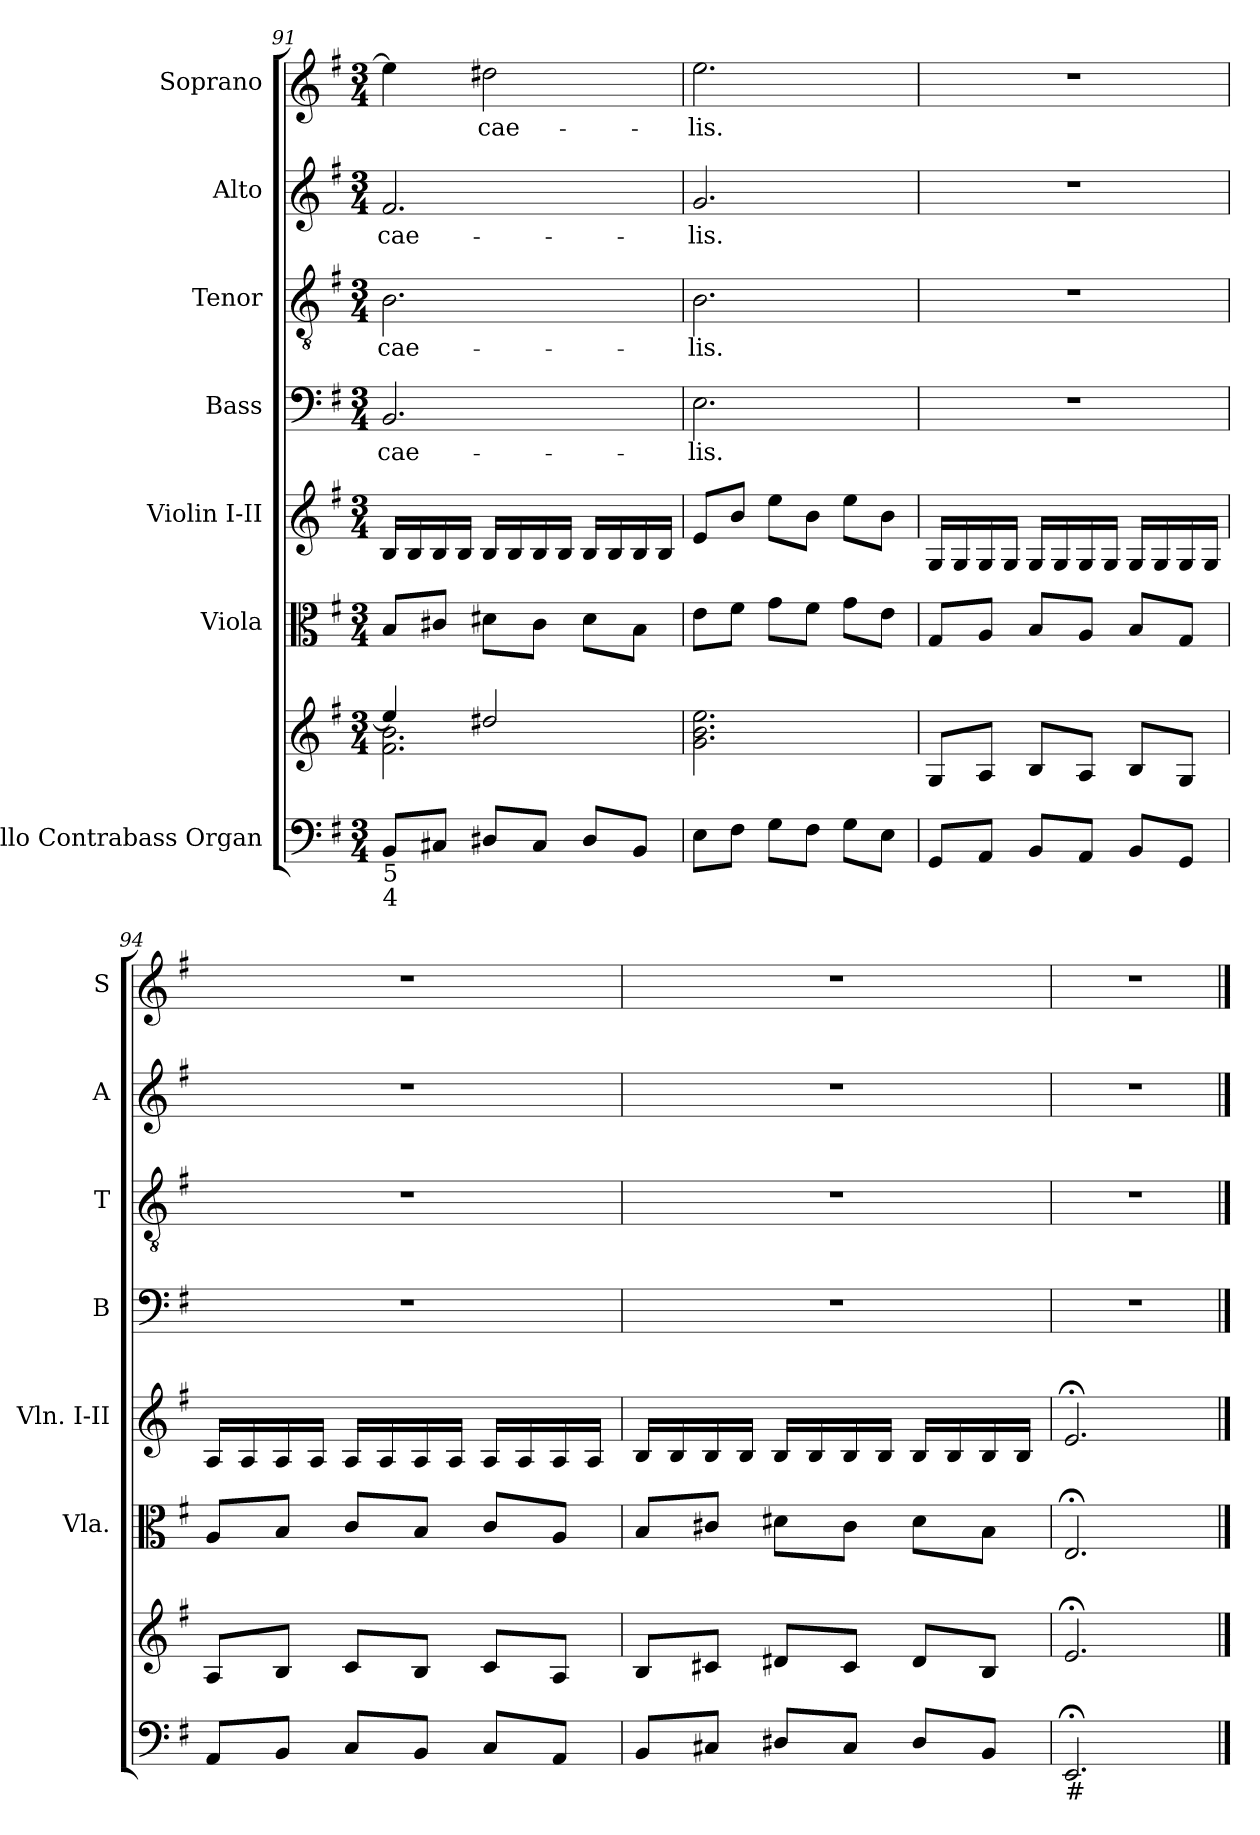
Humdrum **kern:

**kern	**kern	**kern	**kern	**kern	**text	**kern	**text	**kern	**text	**kern	**text
*part7	*part7	*part6	*part5	*part4	*part4	*part3	*part3	*part2	*part2	*part1	*part1
*staff8	*staff7	*staff6	*staff5	*staff4	*staff4	*staff3	*staff3	*staff2	*staff2	*staff1	*staff1
*I"Cello Contrabass Organ	*	*I"Viola	*I"Violin I-II	*I"Bass	*	*I"Tenor	*	*I"Alto	*	*I"Soprano	*
*	*	*I'Vla.	*I'Vln. I-II	*I'B	*	*I'T	*	*I'A	*	*I'S	*
*clefF4	*clefG2	*clefC3	*clefG2	*clefF4	*	*clefGv2	*	*clefG2	*	*clefG2	*
*k[f#]	*k[f#]	*k[f#]	*k[f#]	*k[f#]	*	*k[f#]	*	*k[f#]	*	*k[f#]	*
*e:	*e:	*e:	*e:	*e:	*	*e:	*	*e:	*	*e:	*
*M3/4	*M3/4	*M3/4	*M3/4	*M3/4	*	*M3/4	*	*M3/4	*	*M3/4	*
=91	=91	=91	=91	=91	=91	=91	=91	=91	=91	=91	=91
*	*^	*	*	*	*	*	*	*	*	*	*
!LO:TX:b:t=5	!	!	!	!	!	!	!	!	!	!	!	!
!LO:TX:b:t=4	!	!	!	!	!	!	!	!	!	!	!	!
!	!	!	!	!	!	!LO:LY:b	!	!LO:LY:b	!	!LO:LY:b	!	!
8BB/L	4ee/]	2.f#\ 2.b\	8B/L	16B/LL	2.BB/	cae-	2.B\	cae-	2.f#/	cae-	4ee\]	.
.	.	.	.	16B/	.	.	.	.	.	.	.	.
8C#X/J	.	.	8c#X/J	16B/	.	.	.	.	.	.	.	.
.	.	.	.	16B/JJ	.	.	.	.	.	.	.	.
!	!	!	!	!	!	!	!	!	!	!	!	!LO:LY:b
8D#X/L	2dd#X/	.	8d#X\L	16B/LL	.	.	.	.	.	.	2dd#X\	cae-
.	.	.	.	16B/	.	.	.	.	.	.	.	.
8C#/J	.	.	8c#\J	16B/	.	.	.	.	.	.	.	.
.	.	.	.	16B/JJ	.	.	.	.	.	.	.	.
8D#/L	.	.	8d#\L	16B/LL	.	.	.	.	.	.	.	.
.	.	.	.	16B/	.	.	.	.	.	.	.	.
8BB/J	.	.	8B\J	16B/	.	.	.	.	.	.	.	.
.	.	.	.	16B/JJ	.	.	.	.	.	.	.	.
*	*v	*v	*	*	*	*	*	*	*	*	*	*
!!LO:PB:g=z
=92	=92	=92	=92	=92	=92	=92	=92	=92	=92	=92	=92
!	!	!	!	!	!LO:LY:b	!	!LO:LY:b	!	!LO:LY:b	!	!LO:LY:b
8E\L	2.g\ 2.b\ 2.ee\	8e\L	8e/L	2.E\	-lis.	2.B\	-lis.	2.g/	-lis.	2.ee\	-lis.
8F#\J	.	8f#\J	8b/J	.	.	.	.	.	.	.	.
8G\L	.	8g\L	8ee\L	.	.	.	.	.	.	.	.
8F#\J	.	8f#\J	8b\J	.	.	.	.	.	.	.	.
8G\L	.	8g\L	8ee\L	.	.	.	.	.	.	.	.
8E\J	.	8e\J	8b\J	.	.	.	.	.	.	.	.
=93	=93	=93	=93	=93	=93	=93	=93	=93	=93	=93	=93
8GG/L	8G/L	8G/L	16G/LL	2.r	.	2.r	.	2.r	.	2.r	.
.	.	.	16G/	.	.	.	.	.	.	.	.
8AA/J	8A/J	8A/J	16G/	.	.	.	.	.	.	.	.
.	.	.	16G/JJ	.	.	.	.	.	.	.	.
8BB/L	8B/L	8B/L	16G/LL	.	.	.	.	.	.	.	.
.	.	.	16G/	.	.	.	.	.	.	.	.
8AA/J	8A/J	8A/J	16G/	.	.	.	.	.	.	.	.
.	.	.	16G/JJ	.	.	.	.	.	.	.	.
8BB/L	8B/L	8B/L	16G/LL	.	.	.	.	.	.	.	.
.	.	.	16G/	.	.	.	.	.	.	.	.
8GG/J	8G/J	8G/J	16G/	.	.	.	.	.	.	.	.
.	.	.	16G/JJ	.	.	.	.	.	.	.	.
=94	=94	=94	=94	=94	=94	=94	=94	=94	=94	=94	=94
8AA/L	8A/L	8A/L	16A/LL	2.r	.	2.r	.	2.r	.	2.r	.
.	.	.	16A/	.	.	.	.	.	.	.	.
8BB/J	8B/J	8B/J	16A/	.	.	.	.	.	.	.	.
.	.	.	16A/JJ	.	.	.	.	.	.	.	.
8C/L	8c/L	8c/L	16A/LL	.	.	.	.	.	.	.	.
.	.	.	16A/	.	.	.	.	.	.	.	.
8BB/J	8B/J	8B/J	16A/	.	.	.	.	.	.	.	.
.	.	.	16A/JJ	.	.	.	.	.	.	.	.
8C/L	8c/L	8c/L	16A/LL	.	.	.	.	.	.	.	.
.	.	.	16A/	.	.	.	.	.	.	.	.
8AA/J	8A/J	8A/J	16A/	.	.	.	.	.	.	.	.
.	.	.	16A/JJ	.	.	.	.	.	.	.	.
=95	=95	=95	=95	=95	=95	=95	=95	=95	=95	=95	=95
8BB/L	8B/L	8B/L	16B/LL	2.r	.	2.r	.	2.r	.	2.r	.
.	.	.	16B/	.	.	.	.	.	.	.	.
8C#X/J	8c#X/J	8c#X/J	16B/	.	.	.	.	.	.	.	.
.	.	.	16B/JJ	.	.	.	.	.	.	.	.
8D#X/L	8d#X/L	8d#X\L	16B/LL	.	.	.	.	.	.	.	.
.	.	.	16B/	.	.	.	.	.	.	.	.
8C#/J	8c#/J	8c#\J	16B/	.	.	.	.	.	.	.	.
.	.	.	16B/JJ	.	.	.	.	.	.	.	.
8D#/L	8d#/L	8d#\L	16B/LL	.	.	.	.	.	.	.	.
.	.	.	16B/	.	.	.	.	.	.	.	.
8BB/J	8B/J	8B\J	16B/	.	.	.	.	.	.	.	.
.	.	.	16B/JJ	.	.	.	.	.	.	.	.
=95X1	=95X1	=95X1	=95X1	=95X1	=95X1	=95X1	=95X1	=95X1	=95X1	=95X1	=95X1
!LO:TX:b:t=#	!	!	!	!	!	!	!	!	!	!	!
2.EE;</	2.e;</	2.E;</	2.e;</	2.r	.	2.r	.	2.r	.	2.r	.
==	==	==	==	==	==	==	==	==	==	==	==
*-	*-	*-	*-	*-	*-	*-	*-	*-	*-	*-	*-
